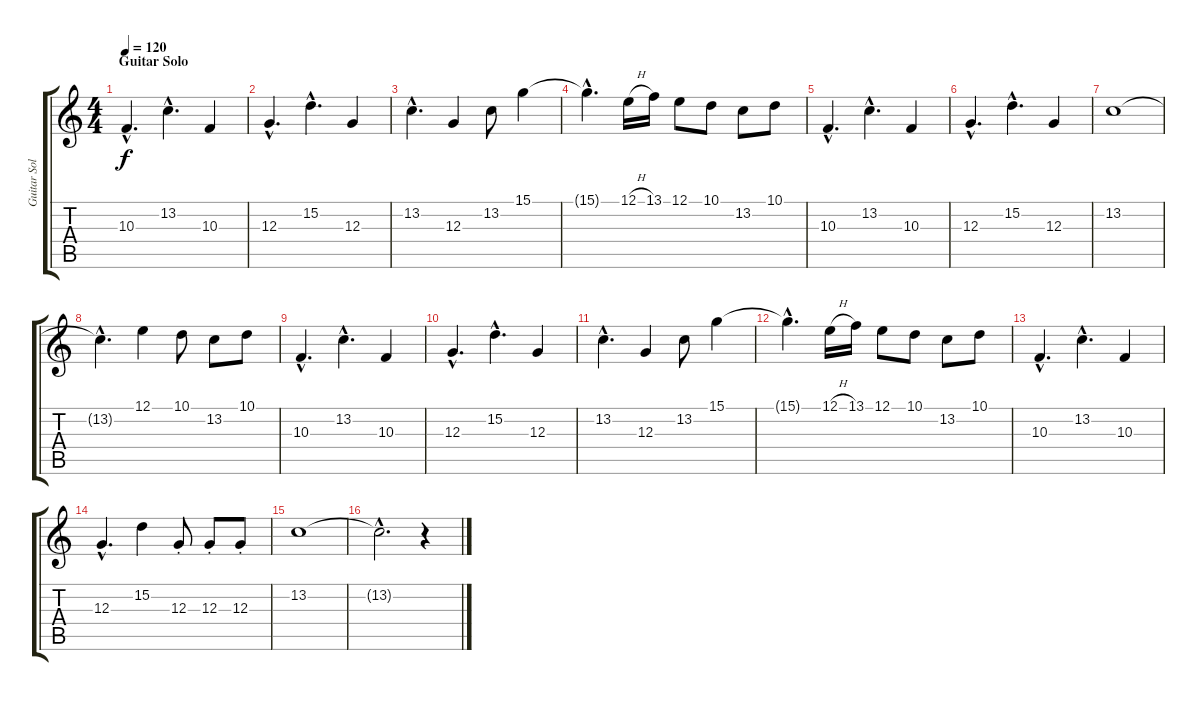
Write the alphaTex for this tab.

\track ("Guitar Solo (Overdub)" "Guitar Sol") {instrument violin}
\staff {score tabs}
\tuning (E4 B3 G3 D3 A2 E2) {hide}
\ts (4 4)
\section ("" "Guitar Solo")
\tempo 120
\clef g2
\ks c
10.3{hac}.4{d dy f} 13.2{hac}.4{d} 10.3.4 |
12.3{hac}.4{d} 15.2{hac}.4{d} 12.3.4 |
13.2{hac}.4{d} 12.3.4 13.2.8 15.1.4 |
15.1{hac t}.4{d} 12.1{h}.16 13.1.16 12.1.8 10.1.8 13.2.8 10.1.8 |
10.3{hac}.4{d} 13.2{hac}.4{d} 10.3.4 |
12.3{hac}.4{d} 15.2{hac}.4{d} 12.3.4 |
13.2.1 |
13.2{hac t}.4{d} 12.1.4 10.1.8 13.2.8 10.1.8 |
10.3{hac}.4{d} 13.2{hac}.4{d} 10.3.4 |
12.3{hac}.4{d} 15.2{hac}.4{d} 12.3.4 |
13.2{hac}.4{d} 12.3.4 13.2.8 15.1.4 |
15.1{hac t}.4{d} 12.1{h}.16 13.1.16 12.1.8 10.1.8 13.2.8 10.1.8 |
10.3{hac}.4{d} 13.2{hac}.4{d} 10.3.4 |
12.3{hac}.4{d} 15.2.4 12.3{st}.8 12.3{st}.8 12.3{st}.8 |
13.2.1 |
13.2{hac t}.2{d} r.4
